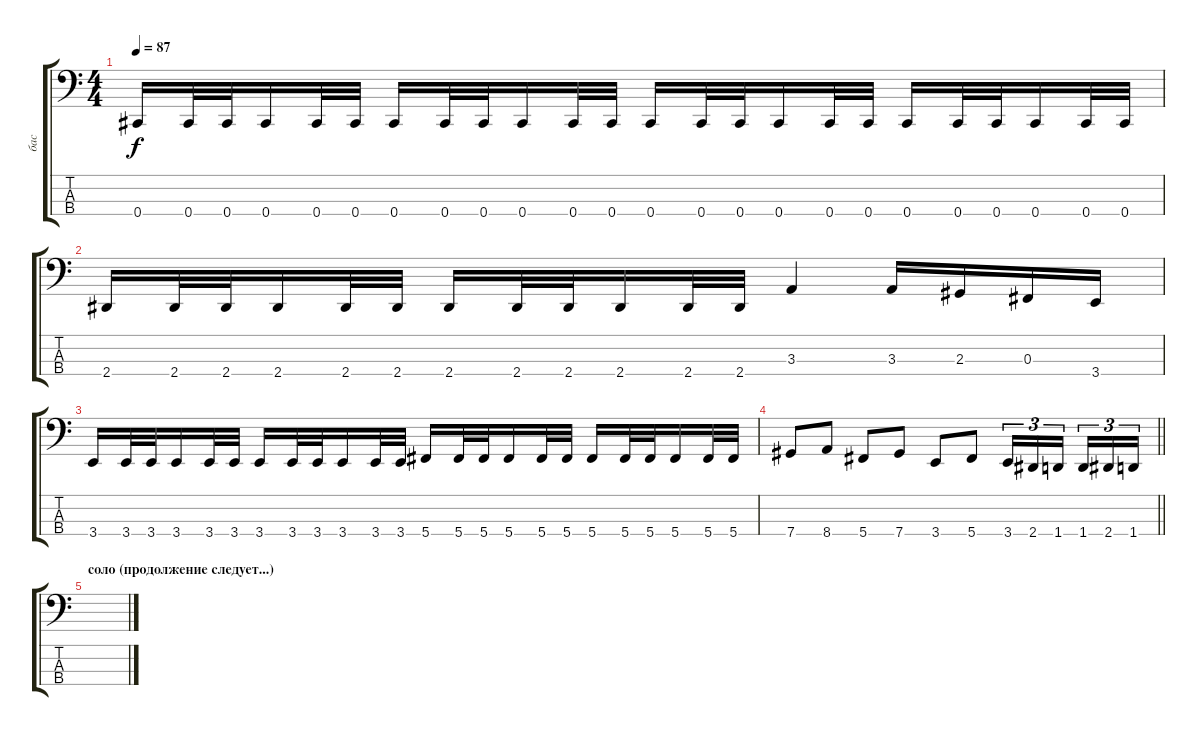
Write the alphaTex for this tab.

\track ("бас" "бас") {instrument electricbassfinger}
\staff {score tabs}
\tuning (E2 B1 Gb1 Db1) {hide}
\ts (4 4)
\tempo 87
\clef f4
\ks c
0.4.16{dy f} 0.4.32 0.4.32 0.4.16 0.4.32 0.4.32 0.4.16 0.4.32 0.4.32 0.4.16 0.4.32 0.4.32 0.4.16 0.4.32 0.4.32 0.4.16 0.4.32 0.4.32 0.4.16 0.4.32 0.4.32 0.4.16 0.4.32 0.4.32 |
2.4.16 2.4.32 2.4.32 2.4.16 2.4.32 2.4.32 2.4.16 2.4.32 2.4.32 2.4.16 2.4.32 2.4.32 3.3.4 3.3.16 2.3.16 0.3.16 3.4.16 |
3.4.16 3.4.32 3.4.32 3.4.16 3.4.32 3.4.32 3.4.16 3.4.32 3.4.32 3.4.16 3.4.32 3.4.32 5.4.16 5.4.32 5.4.32 5.4.16 5.4.32 5.4.32 5.4.16 5.4.32 5.4.32 5.4.16 5.4.32 5.4.32 |
\barLineRight lightlight
7.4.8 8.4.8 5.4.8 7.4.8 3.4.8 5.4.8 3.4.16{tu (3 2)} 2.4.16{tu (3 2)} 1.4.16{tu (3 2) beam splitsecondary} 1.4.16{tu (3 2)} 2.4.16{tu (3 2)} 1.4.16{tu (3 2)} |
\section ("" "соло (продолжение следует...)")
